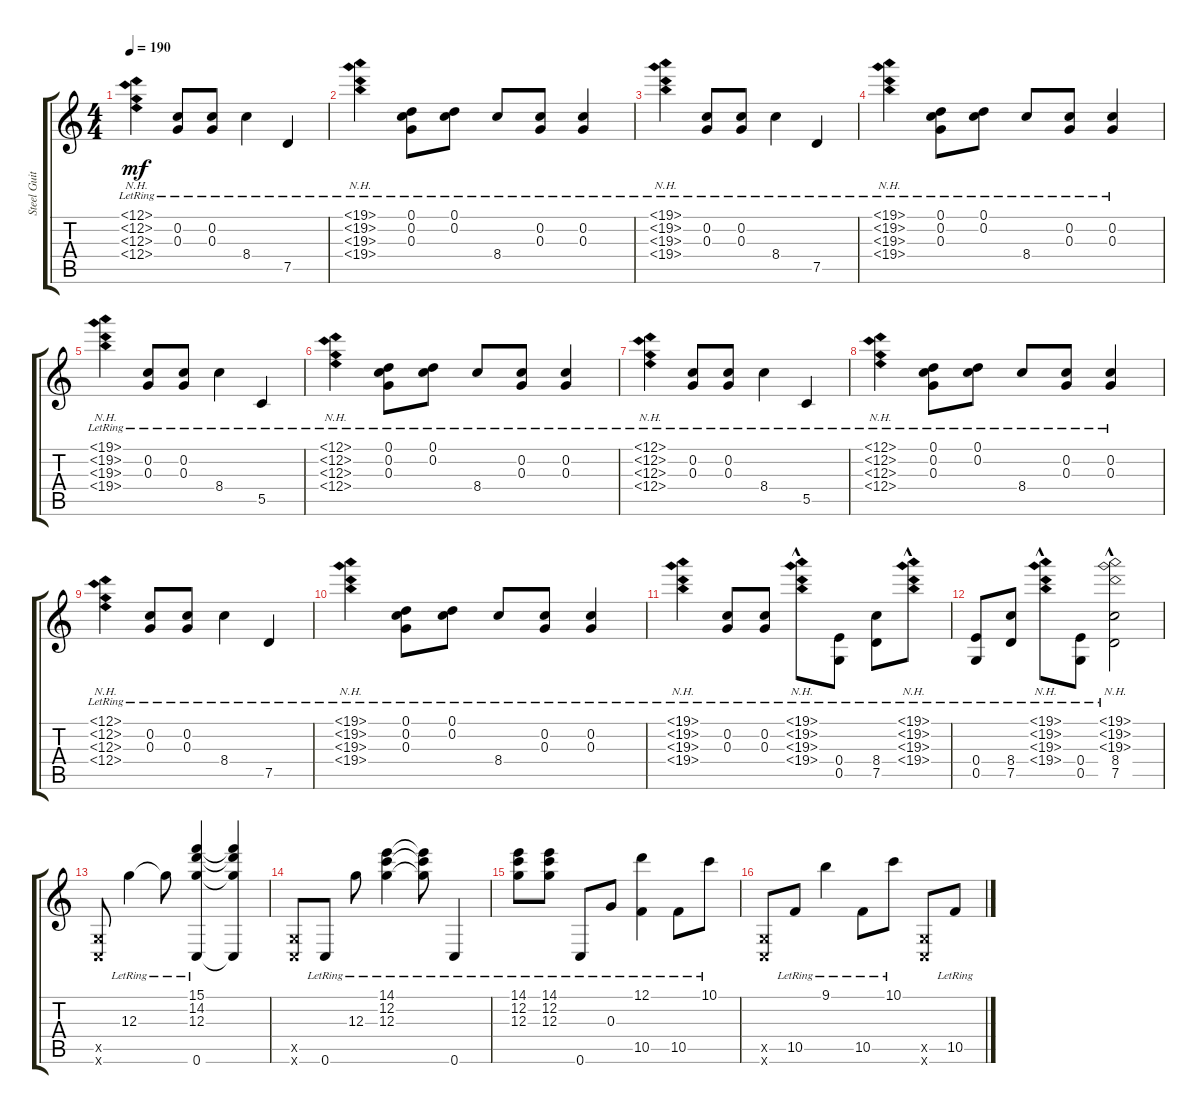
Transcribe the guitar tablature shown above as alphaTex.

\track ("Steel Guitar" "Steel Guit") {instrument acousticguitarsteel}
\staff {score tabs}
\tuning (D4 C4 G3 E3 G2 C2) {hide}
\ts (4 4)
\tempo 190
\clef g2
\ks c
(12.1{nh lr} 12.2{nh lr} 12.3{nh lr} 12.4{nh lr}).4{dy mf} (0.2{lr} 0.3{lr}).8 (0.2{lr} 0.3{lr}).8 8.4{lr}.4 7.5{lr}.4 |
(19.1{nh lr} 19.2{nh lr} 19.3{nh lr} 19.4{nh lr}).4 (0.1{lr} 0.2{lr} 0.3{lr}).8 (0.1{lr} 0.2{lr}).8 8.4{lr}.8 (0.2{lr} 0.3{lr}).8 (0.2{lr} 0.3{lr}).4 |
(19.1{nh lr} 19.2{nh lr} 19.3{nh lr} 19.4{nh lr}).4 (0.2{lr} 0.3{lr}).8 (0.2{lr} 0.3{lr}).8 8.4{lr}.4 7.5{lr}.4 |
(19.1{nh lr} 19.2{nh lr} 19.3{nh lr} 19.4{nh lr}).4 (0.1{lr} 0.2{lr} 0.3{lr}).8 (0.1{lr} 0.2{lr}).8 8.4{lr}.8 (0.2{lr} 0.3{lr}).8 (0.2{lr} 0.3{lr}).4 |
(19.1{nh lr} 19.2{nh lr} 19.3{nh lr} 19.4{nh lr}).4 (0.2{lr} 0.3{lr}).8 (0.2{lr} 0.3{lr}).8 8.4{lr}.4 5.5{lr}.4 |
(12.1{nh lr} 12.2{nh lr} 12.3{nh lr} 12.4{nh lr}).4 (0.1{lr} 0.2{lr} 0.3{lr}).8 (0.1{lr} 0.2{lr}).8 8.4{lr}.8 (0.2{lr} 0.3{lr}).8 (0.2{lr} 0.3{lr}).4 |
(12.1{nh lr} 12.2{nh lr} 12.3{nh lr} 12.4{nh lr}).4 (0.2{lr} 0.3{lr}).8 (0.2{lr} 0.3{lr}).8 8.4{lr}.4 5.5{lr}.4 |
(12.1{nh lr} 12.2{nh lr} 12.3{nh lr} 12.4{nh lr}).4 (0.1{lr} 0.2{lr} 0.3{lr}).8 (0.1{lr} 0.2{lr}).8 8.4{lr}.8 (0.2{lr} 0.3{lr}).8 (0.2{lr} 0.3{lr}).4 |
(12.1{nh lr} 12.2{nh lr} 12.3{nh lr} 12.4{nh lr}).4 (0.2{lr} 0.3{lr}).8 (0.2{lr} 0.3{lr}).8 8.4{lr}.4 7.5{lr}.4 |
(19.1{nh lr} 19.2{nh lr} 19.3{nh lr} 19.4{nh lr}).4 (0.1{lr} 0.2{lr} 0.3{lr}).8 (0.1{lr} 0.2{lr}).8 8.4{lr}.8 (0.2{lr} 0.3{lr}).8 (0.2{lr} 0.3{lr}).4 |
(19.1{nh lr} 19.2{nh lr} 19.3{nh lr} 19.4{nh lr}).4 (0.2{lr} 0.3{lr}).8 (0.2{lr} 0.3{lr}).8 (19.1{nh hac lr} 19.2{nh hac lr} 19.3{nh hac lr} 19.4{nh hac lr}).8 (0.4{lr} 0.5{lr}).8 (8.4{lr} 7.5{lr}).8 (19.1{nh hac lr} 19.2{nh hac lr} 19.3{nh hac lr} 19.4{nh hac lr}).8 |
(0.4{lr} 0.5{lr}).8 (8.4{lr} 7.5{lr}).8 (19.1{nh hac lr} 19.2{nh hac lr} 19.3{nh hac lr} 19.4{nh hac lr}).8 (0.4{lr} 0.5{lr}).8 (19.1{nh hac lr} 19.2{nh hac lr} 19.3{nh hac lr} 8.4{lr} 7.5{lr}).2 |
(0.5{x} 0.6{x}).8 12.3{lr}.4 12.3{lr t}.8 (15.1{lr} 14.2{lr} 12.3{lr} 0.6{lr}).4 (15.1{t} 14.2{t} 12.3{t} 0.6{t}).4 |
(0.5{x} 0.6{x}).8 0.6{lr}.8 12.3{lr}.8 (14.1{lr} 12.2{lr} 12.3{lr}).4 (14.1{lr t} 12.2{lr t} 12.3{lr t}).8 0.6{lr}.4 |
(14.1{lr} 12.2{lr} 12.3{lr}).8 (14.1{lr} 12.2{lr} 12.3{lr}).8 0.6{lr}.8 0.3{lr}.8 (12.1{lr} 10.5{lr}).4 10.5{lr}.8 10.1{lr}.8 |
(0.5{x} 0.6{x}).8 10.5{lr}.8 9.1{lr}.4 10.5{lr}.8 10.1{lr}.8 (0.5{x} 0.6{x}).8 10.5{lr}.8
